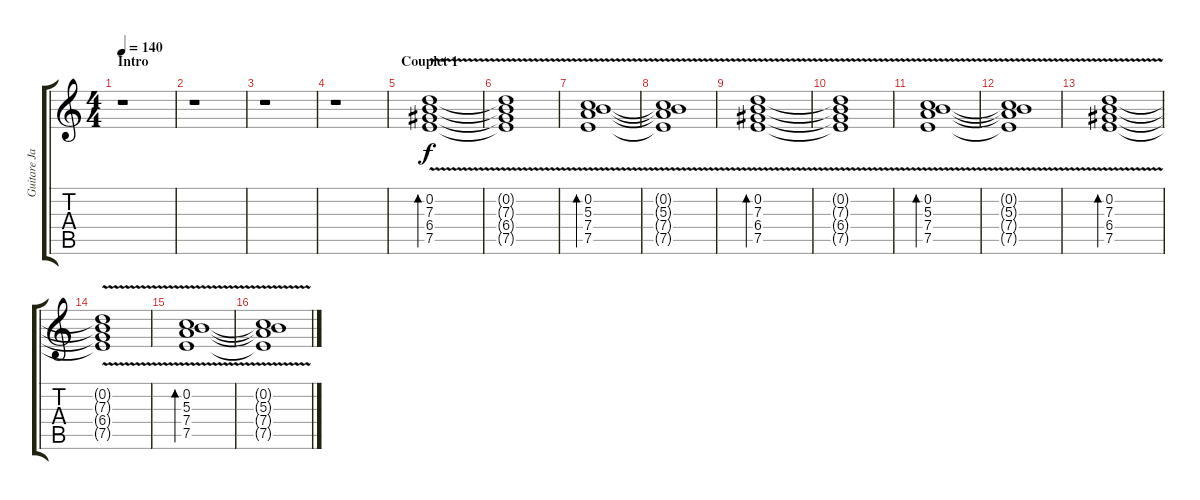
\track ("Guitare Jazz" "Guitare Ja") {instrument electricguitarjazz}
\staff {score tabs}
\tuning (E4 B3 G3 D3 A2 E2) {hide}
\ts (4 4)
\section ("" "Intro")
\tempo 140
\clef g2
\ks c
r.1{dy f instrument electricguitarjazz} |
r.1 |
r.1 |
r.1 |
\section ("" "Couplet 1")
(0.2{v} 7.3{v} 6.4{v} 7.5{v}).1{bd 240} |
(0.2{t} 7.3{t} 6.4{t} 7.5{t}).1 |
(0.2{v} 5.3{v} 7.4{v} 7.5{v}).1{bd 240} |
(0.2{t} 5.3{t} 7.4{t} 7.5{t}).1 |
(0.2{v} 7.3{v} 6.4{v} 7.5{v}).1{bd 240} |
(0.2{t} 7.3{t} 6.4{t} 7.5{t}).1 |
(0.2{v} 5.3{v} 7.4{v} 7.5{v}).1{bd 240} |
(0.2{t} 5.3{t} 7.4{t} 7.5{t}).1 |
(0.2{v} 7.3{v} 6.4{v} 7.5{v}).1{bd 240} |
(0.2{t} 7.3{t} 6.4{t} 7.5{t}).1 |
(0.2{v} 5.3{v} 7.4{v} 7.5{v}).1{bd 240} |
(0.2{t} 5.3{t} 7.4{t} 7.5{t}).1
